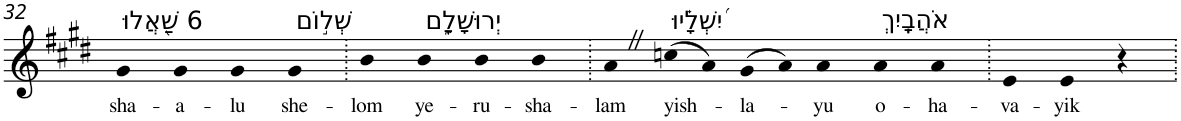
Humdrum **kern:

**kern	**text
*part1	*part1
*staff1	*staff1
*I"Piano	*
*I'Pno	*
!!LO:PB:g=z
*clefG2	*
*k[f#c#g#d#]	*
*E:	*
=32	=32
!LO:TX:a:t=6 שַׁ֭אֲלוּ	!
!	!LO:LY:b
4g#	sha-
!	!LO:LY:b
4g#	-a-
!	!LO:LY:b
4g#	-lu
!LO:TX:a:t=שְׁל֣וֹם	!
!	!LO:LY:b
4g#	she-
=33.	=33.
!	!LO:LY:b
4b	-lom
!LO:TX:a:t=יְרוּשָׁלִָ֑ם	!
!	!LO:LY:b
4b	ye-
!	!LO:LY:b
4b	-ru-
!	!LO:LY:b
4b	-sha-
=34.	=34.
!	!LO:LY:b
4aZ	-lam
!LO:TX:a:t=יִ֝שְׁלָ֗יוּ	!
!	!LO:LY:b
(>8ccn	yish-
8a)	.
!	!LO:LY:b
(>8g#	-la-
8a)	.
!	!LO:LY:b
4a	-yu
!LO:TX:a:t=אֹהֲבָֽיִךְ	!
!	!LO:LY:b
4a	o-
!	!LO:LY:b
4a	-ha-
=35.	=35.
!	!LO:LY:b
4e	-va-
!	!LO:LY:b
4e	-yik
4r	.
=.	=.
*-	*-
